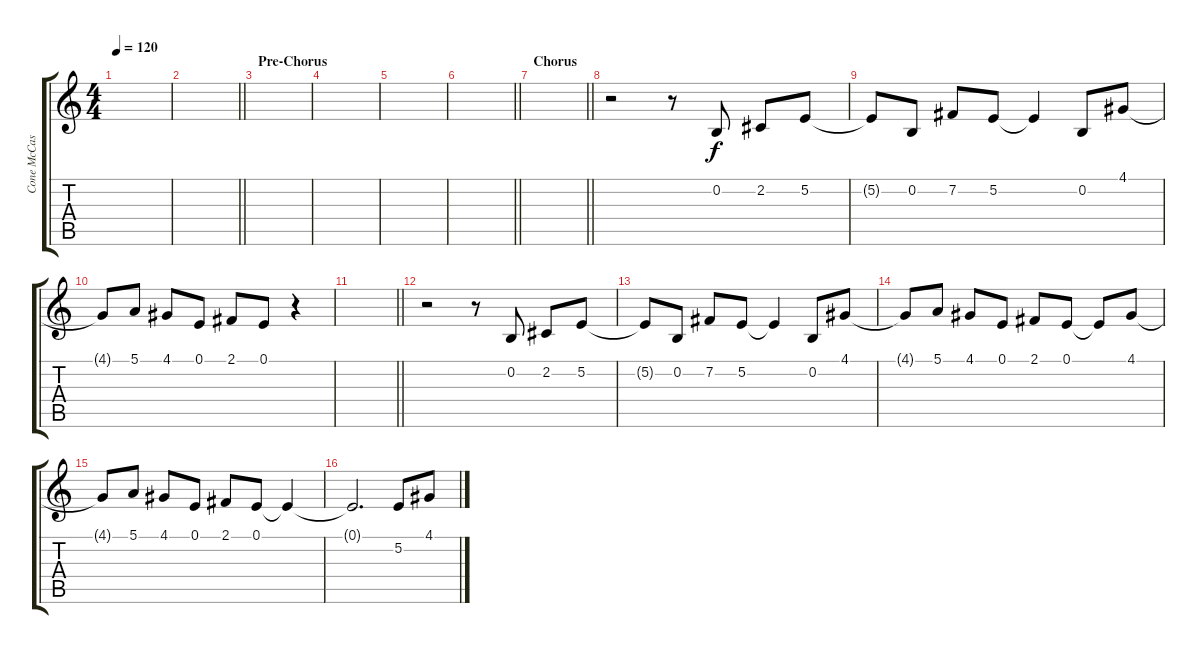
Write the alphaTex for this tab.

\track ("Cone McCaslin" "Cone McCas") {instrument lead6voice}
\staff {score tabs}
\tuning (E4 B3 G3 D3 A2 E2) {hide}
\ts (4 4)
\tempo 120
\clef g2
\ks c
|
\barLineRight lightlight
|
\section ("" "Pre-Chorus")
|
|
|
\barLineRight lightlight
|
\section ("" "Chorus")
\barLineRight lightlight
|
r.2 r.8 0.2.8 2.2.8 5.2.8 |
5.2{t}.8 0.2.8 7.2.8 5.2.8 5.2{t}.4 0.2.8 4.1.8 |
4.1{t}.8 5.1.8 4.1.8 0.1.8 2.1.8 0.1.8 r.4 |
\barLineRight lightlight
|
r.2 r.8 0.2.8 2.2.8 5.2.8 |
5.2{t}.8 0.2.8 7.2.8 5.2.8 5.2{t}.4 0.2.8 4.1.8 |
4.1{t}.8 5.1.8 4.1.8 0.1.8 2.1.8 0.1.8 0.1{t}.8 4.1.8 |
4.1{t}.8 5.1.8 4.1.8 0.1.8 2.1.8 0.1.8 0.1{t}.4 |
0.1{t}.2{d} 5.2.8 4.1.8
